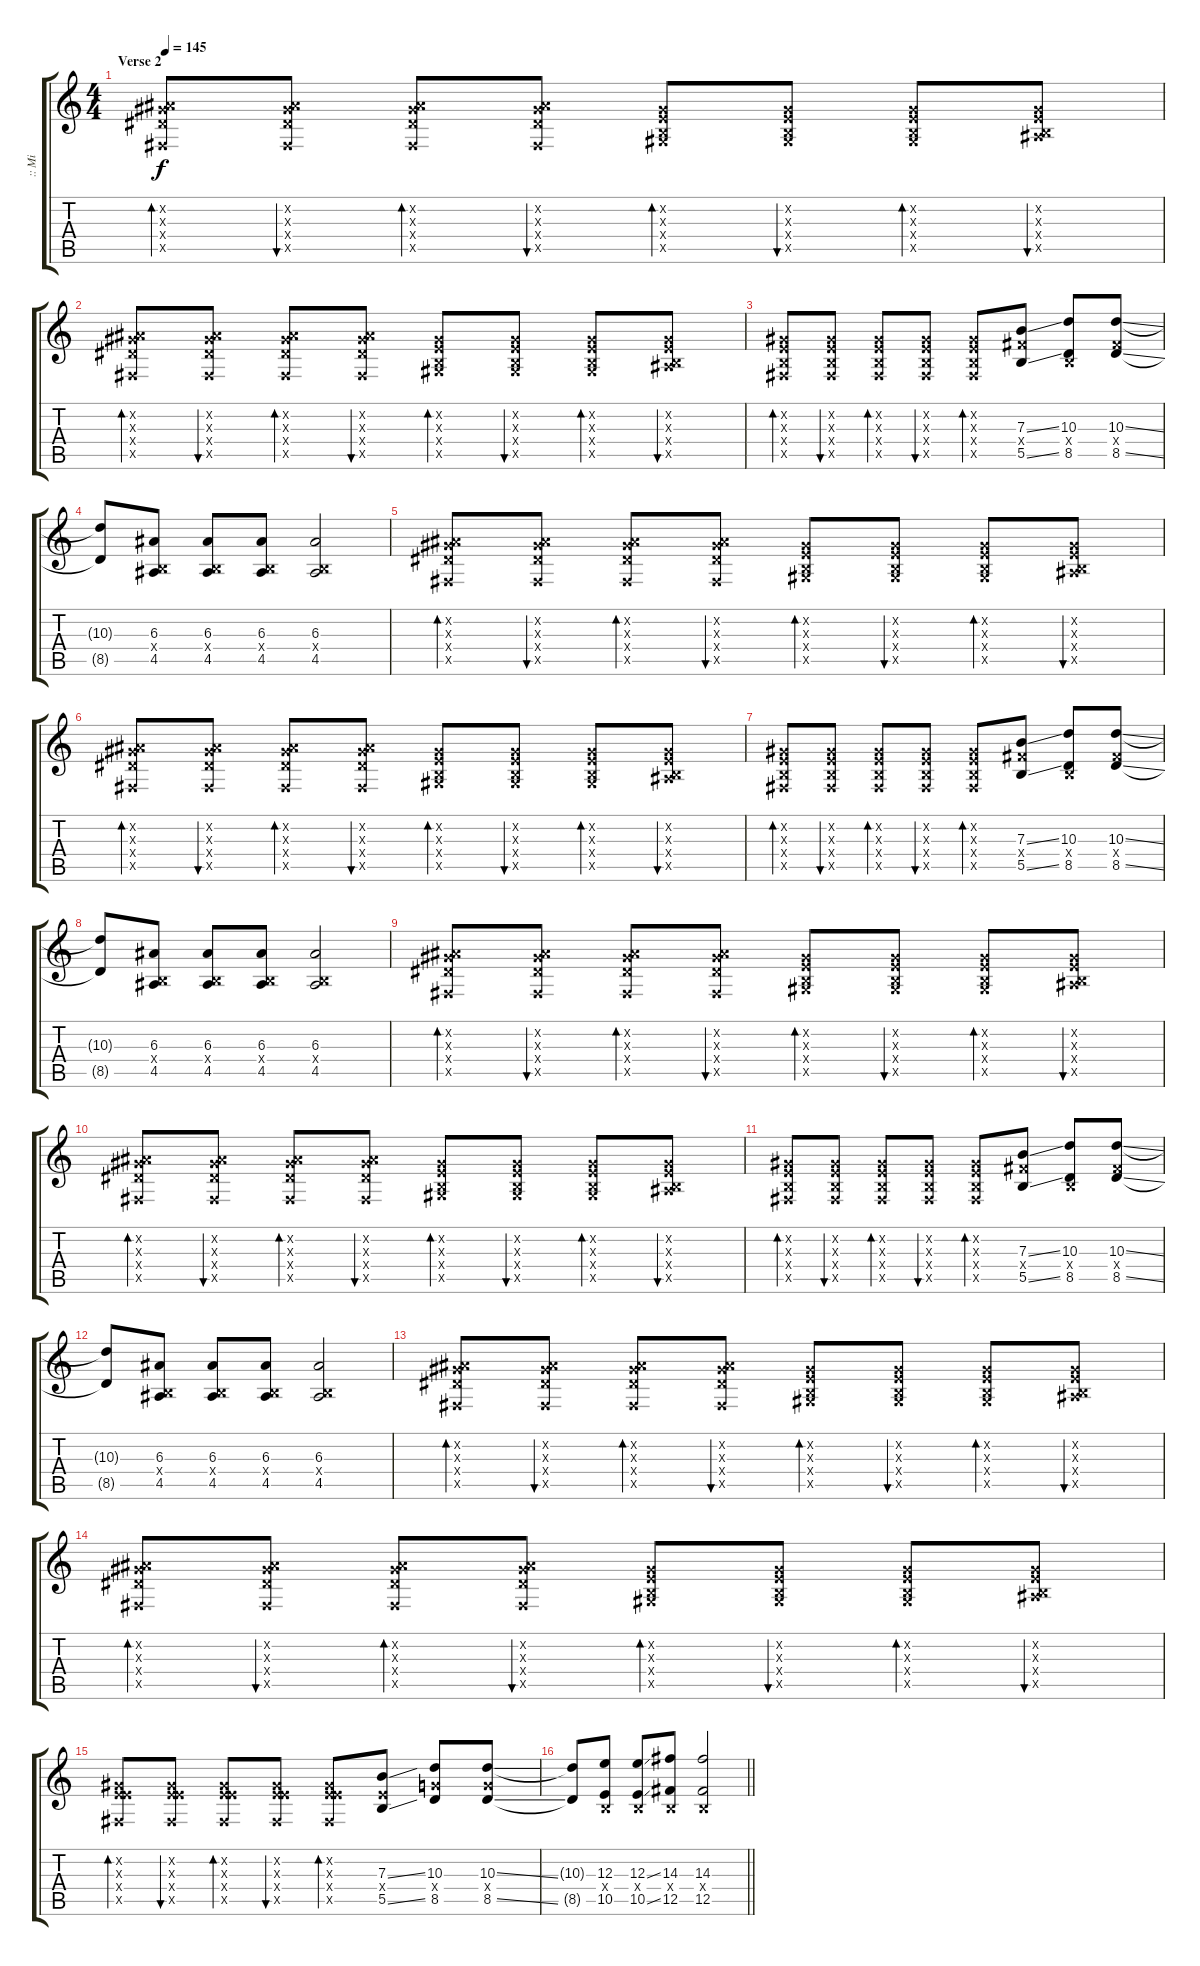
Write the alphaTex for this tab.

\track ("     :: Mikael Thomson #7 ::" "     :: Mi") {instrument distortionguitar}
\staff {score tabs}
\tuning (Db4 Ab3 E3 B2 Gb2 B1) {hide}
\ts (4 4)
\section ("" "Verse 2")
\tempo 145
\clef g2
\ks c
(0.2{x} 6.3{x} 4.4{x} 0.5{x}).8{bd 30 dy f volume 13 instrument distortionguitar} (0.2{x} 6.3{x} 4.4{x} 0.5{x}).8{bu 30} (0.2{x} 6.3{x} 4.4{x} 0.5{x}).8{bd 30} (0.2{x} 6.3{x} 4.4{x} 0.5{x}).8{bu 30} (0.2{x} 0.3{x} 0.4{x} 2.5{x}).8{bd 30} (0.2{x} 0.3{x} 0.4{x} 2.5{x}).8{bu 30} (0.2{x} 0.3{x} 0.4{x} 2.5{x}).8{bd 30} (0.2{x} 0.3{x} 0.4{x} 4.5{x}).8{bu 30} |
(0.2{x} 6.3{x} 4.4{x} 0.5{x}).8{bd 30 volume 13 instrument distortionguitar} (0.2{x} 6.3{x} 4.4{x} 0.5{x}).8{bu 30} (0.2{x} 6.3{x} 4.4{x} 0.5{x}).8{bd 30} (0.2{x} 6.3{x} 4.4{x} 0.5{x}).8{bu 30} (0.2{x} 0.3{x} 0.4{x} 2.5{x}).8{bd 30} (0.2{x} 0.3{x} 0.4{x} 2.5{x}).8{bu 30} (0.2{x} 0.3{x} 0.4{x} 2.5{x}).8{bd 30} (0.2{x} 0.3{x} 0.4{x} 4.5{x}).8{bu 30} |
(0.2{x} 0.3{x} 0.4{x} 0.5{x}).8{bd 30} (0.2{x} 0.3{x} 0.4{x} 0.5{x}).8{bu 30} (0.2{x} 0.3{x} 0.4{x} 0.5{x}).8{bd 30} (0.2{x} 0.3{x} 0.4{x} 0.5{x}).8{bu 30} (0.2{x} 0.3{x} 0.4{x} 0.5{x}).8{bd 30} (7.3{ss} 7.4{x} 5.5{ss}).8 (10.3 0.4{x} 8.5).8 (10.3{ss} 7.4{x} 8.5{ss}).8 |
(10.3{t} 8.5{t}).8 (6.3 0.4{x} 4.5).8 (6.3 0.4{x} 4.5).8 (6.3 0.4{x} 4.5).8 (6.3 0.4{x} 4.5).2 |
(0.2{x} 6.3{x} 4.4{x} 0.5{x}).8{bd 30 volume 13 instrument distortionguitar} (0.2{x} 6.3{x} 4.4{x} 0.5{x}).8{bu 30} (0.2{x} 6.3{x} 4.4{x} 0.5{x}).8{bd 30} (0.2{x} 6.3{x} 4.4{x} 0.5{x}).8{bu 30} (0.2{x} 0.3{x} 0.4{x} 2.5{x}).8{bd 30} (0.2{x} 0.3{x} 0.4{x} 2.5{x}).8{bu 30} (0.2{x} 0.3{x} 0.4{x} 2.5{x}).8{bd 30} (0.2{x} 0.3{x} 0.4{x} 4.5{x}).8{bu 30} |
(0.2{x} 6.3{x} 4.4{x} 0.5{x}).8{bd 30 volume 13 instrument distortionguitar} (0.2{x} 6.3{x} 4.4{x} 0.5{x}).8{bu 30} (0.2{x} 6.3{x} 4.4{x} 0.5{x}).8{bd 30} (0.2{x} 6.3{x} 4.4{x} 0.5{x}).8{bu 30} (0.2{x} 0.3{x} 0.4{x} 2.5{x}).8{bd 30} (0.2{x} 0.3{x} 0.4{x} 2.5{x}).8{bu 30} (0.2{x} 0.3{x} 0.4{x} 2.5{x}).8{bd 30} (0.2{x} 0.3{x} 0.4{x} 4.5{x}).8{bu 30} |
(0.2{x} 0.3{x} 0.4{x} 0.5{x}).8{bd 30} (0.2{x} 0.3{x} 0.4{x} 0.5{x}).8{bu 30} (0.2{x} 0.3{x} 0.4{x} 0.5{x}).8{bd 30} (0.2{x} 0.3{x} 0.4{x} 0.5{x}).8{bu 30} (0.2{x} 0.3{x} 0.4{x} 0.5{x}).8{bd 30} (7.3{ss} 7.4{x} 5.5{ss}).8 (10.3 0.4{x} 8.5).8 (10.3{ss} 7.4{x} 8.5{ss}).8 |
(10.3{t} 8.5{t}).8 (6.3 0.4{x} 4.5).8 (6.3 0.4{x} 4.5).8 (6.3 0.4{x} 4.5).8 (6.3 0.4{x} 4.5).2 |
(0.2{x} 6.3{x} 4.4{x} 0.5{x}).8{bd 30 volume 13 instrument distortionguitar} (0.2{x} 6.3{x} 4.4{x} 0.5{x}).8{bu 30} (0.2{x} 6.3{x} 4.4{x} 0.5{x}).8{bd 30} (0.2{x} 6.3{x} 4.4{x} 0.5{x}).8{bu 30} (0.2{x} 0.3{x} 0.4{x} 2.5{x}).8{bd 30} (0.2{x} 0.3{x} 0.4{x} 2.5{x}).8{bu 30} (0.2{x} 0.3{x} 0.4{x} 2.5{x}).8{bd 30} (0.2{x} 0.3{x} 0.4{x} 4.5{x}).8{bu 30} |
(0.2{x} 6.3{x} 4.4{x} 0.5{x}).8{bd 30 volume 13 instrument distortionguitar} (0.2{x} 6.3{x} 4.4{x} 0.5{x}).8{bu 30} (0.2{x} 6.3{x} 4.4{x} 0.5{x}).8{bd 30} (0.2{x} 6.3{x} 4.4{x} 0.5{x}).8{bu 30} (0.2{x} 0.3{x} 0.4{x} 2.5{x}).8{bd 30} (0.2{x} 0.3{x} 0.4{x} 2.5{x}).8{bu 30} (0.2{x} 0.3{x} 0.4{x} 2.5{x}).8{bd 30} (0.2{x} 0.3{x} 0.4{x} 4.5{x}).8{bu 30} |
(0.2{x} 0.3{x} 0.4{x} 0.5{x}).8{bd 30} (0.2{x} 0.3{x} 0.4{x} 0.5{x}).8{bu 30} (0.2{x} 0.3{x} 0.4{x} 0.5{x}).8{bd 30} (0.2{x} 0.3{x} 0.4{x} 0.5{x}).8{bu 30} (0.2{x} 0.3{x} 0.4{x} 0.5{x}).8{bd 30} (7.3{ss} 7.4{x} 5.5{ss}).8 (10.3 0.4{x} 8.5).8 (10.3{ss} 7.4{x} 8.5{ss}).8 |
(10.3{t} 8.5{t}).8 (6.3 0.4{x} 4.5).8 (6.3 0.4{x} 4.5).8 (6.3 0.4{x} 4.5).8 (6.3 0.4{x} 4.5).2 |
(0.2{x} 6.3{x} 4.4{x} 0.5{x}).8{bd 30 volume 13 instrument distortionguitar} (0.2{x} 6.3{x} 4.4{x} 0.5{x}).8{bu 30} (0.2{x} 6.3{x} 4.4{x} 0.5{x}).8{bd 30} (0.2{x} 6.3{x} 4.4{x} 0.5{x}).8{bu 30} (0.2{x} 0.3{x} 0.4{x} 2.5{x}).8{bd 30} (0.2{x} 0.3{x} 0.4{x} 2.5{x}).8{bu 30} (0.2{x} 0.3{x} 0.4{x} 2.5{x}).8{bd 30} (0.2{x} 0.3{x} 0.4{x} 4.5{x}).8{bu 30} |
(0.2{x} 6.3{x} 4.4{x} 0.5{x}).8{bd 30 volume 13 instrument distortionguitar} (0.2{x} 6.3{x} 4.4{x} 0.5{x}).8{bu 30} (0.2{x} 6.3{x} 4.4{x} 0.5{x}).8{bd 30} (0.2{x} 6.3{x} 4.4{x} 0.5{x}).8{bu 30} (0.2{x} 0.3{x} 0.4{x} 2.5{x}).8{bd 30} (0.2{x} 0.3{x} 0.4{x} 2.5{x}).8{bu 30} (0.2{x} 0.3{x} 0.4{x} 2.5{x}).8{bd 30} (0.2{x} 0.3{x} 0.4{x} 4.5{x}).8{bu 30} |
(0.2{x} 0.3{x} 5.4{x} 0.5{x}).8{bd 30} (0.2{x} 0.3{x} 5.4{x} 0.5{x}).8{bu 30} (0.2{x} 0.3{x} 5.4{x} 0.5{x}).8{bd 30} (0.2{x} 0.3{x} 5.4{x} 0.5{x}).8{bu 30} (0.2{x} 0.3{x} 5.4{x} 0.5{x}).8{bd 30} (7.3{ss} 5.4{x} 5.5{ss}).8 (10.3 8.4{x} 8.5).8 (10.3{ss} 8.4{x} 8.5{ss}).8 |
\barLineRight lightlight
(10.3{t} 8.5{t}).8 (12.3 0.4{x} 10.5).8 (12.3{ss} 0.4{x} 10.5{ss}).8 (14.3 0.4{x} 12.5).8 (14.3{ss} 0.4{x} 12.5{ss}).2
